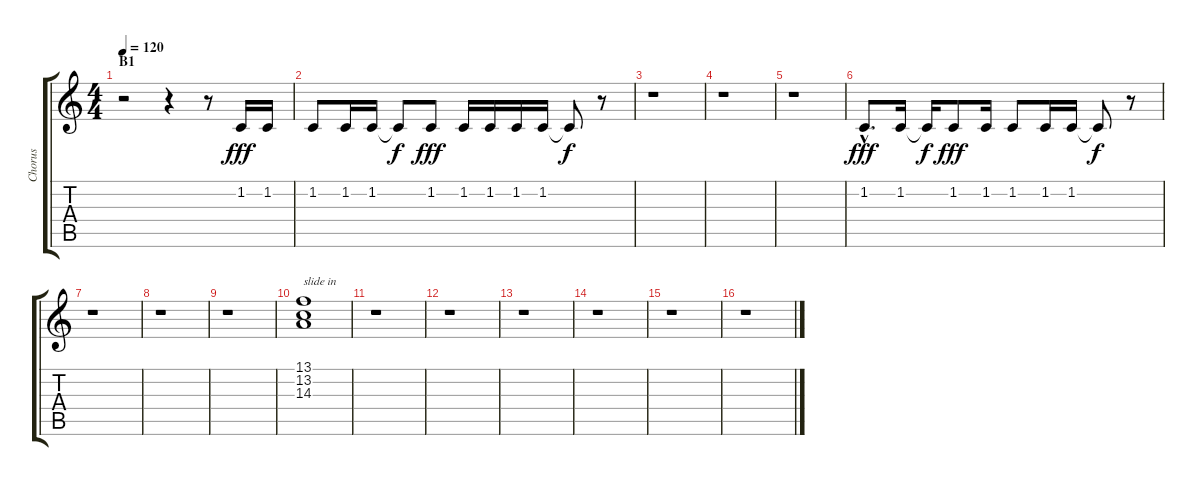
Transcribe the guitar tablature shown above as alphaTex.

\track ("Chorus" "Chorus") {instrument synthvoice}
\staff {score tabs}
\tuning (E4 B3 G3 D3 A2 E2) {hide}
\ts (4 4)
\section ("" "B1")
\tempo 120
\clef g2
\ks c
r.2{dy fff instrument synthvoice} r.4 r.8 1.2.16 1.2.16 |
1.2.8 1.2.16 1.2.16 1.2{t}.8{dy f} 1.2.8{dy fff} 1.2.16 1.2.16 1.2.16 1.2.16 1.2{t}.8{dy f} r.8 |
r.1 |
r.1 |
r.1 |
1.2{hac}.8{d dy fff} 1.2.16 1.2{t}.16{dy f} 1.2.8{dy fff} 1.2.16 1.2.8 1.2.16 1.2.16 1.2{t}.8{dy f} r.8 |
r.1 |
r.1 |
r.1 |
(13.1 13.2 14.3).1{txt "slide in"} |
r.1 |
r.1 |
r.1 |
r.1 |
r.1 |
r.1
